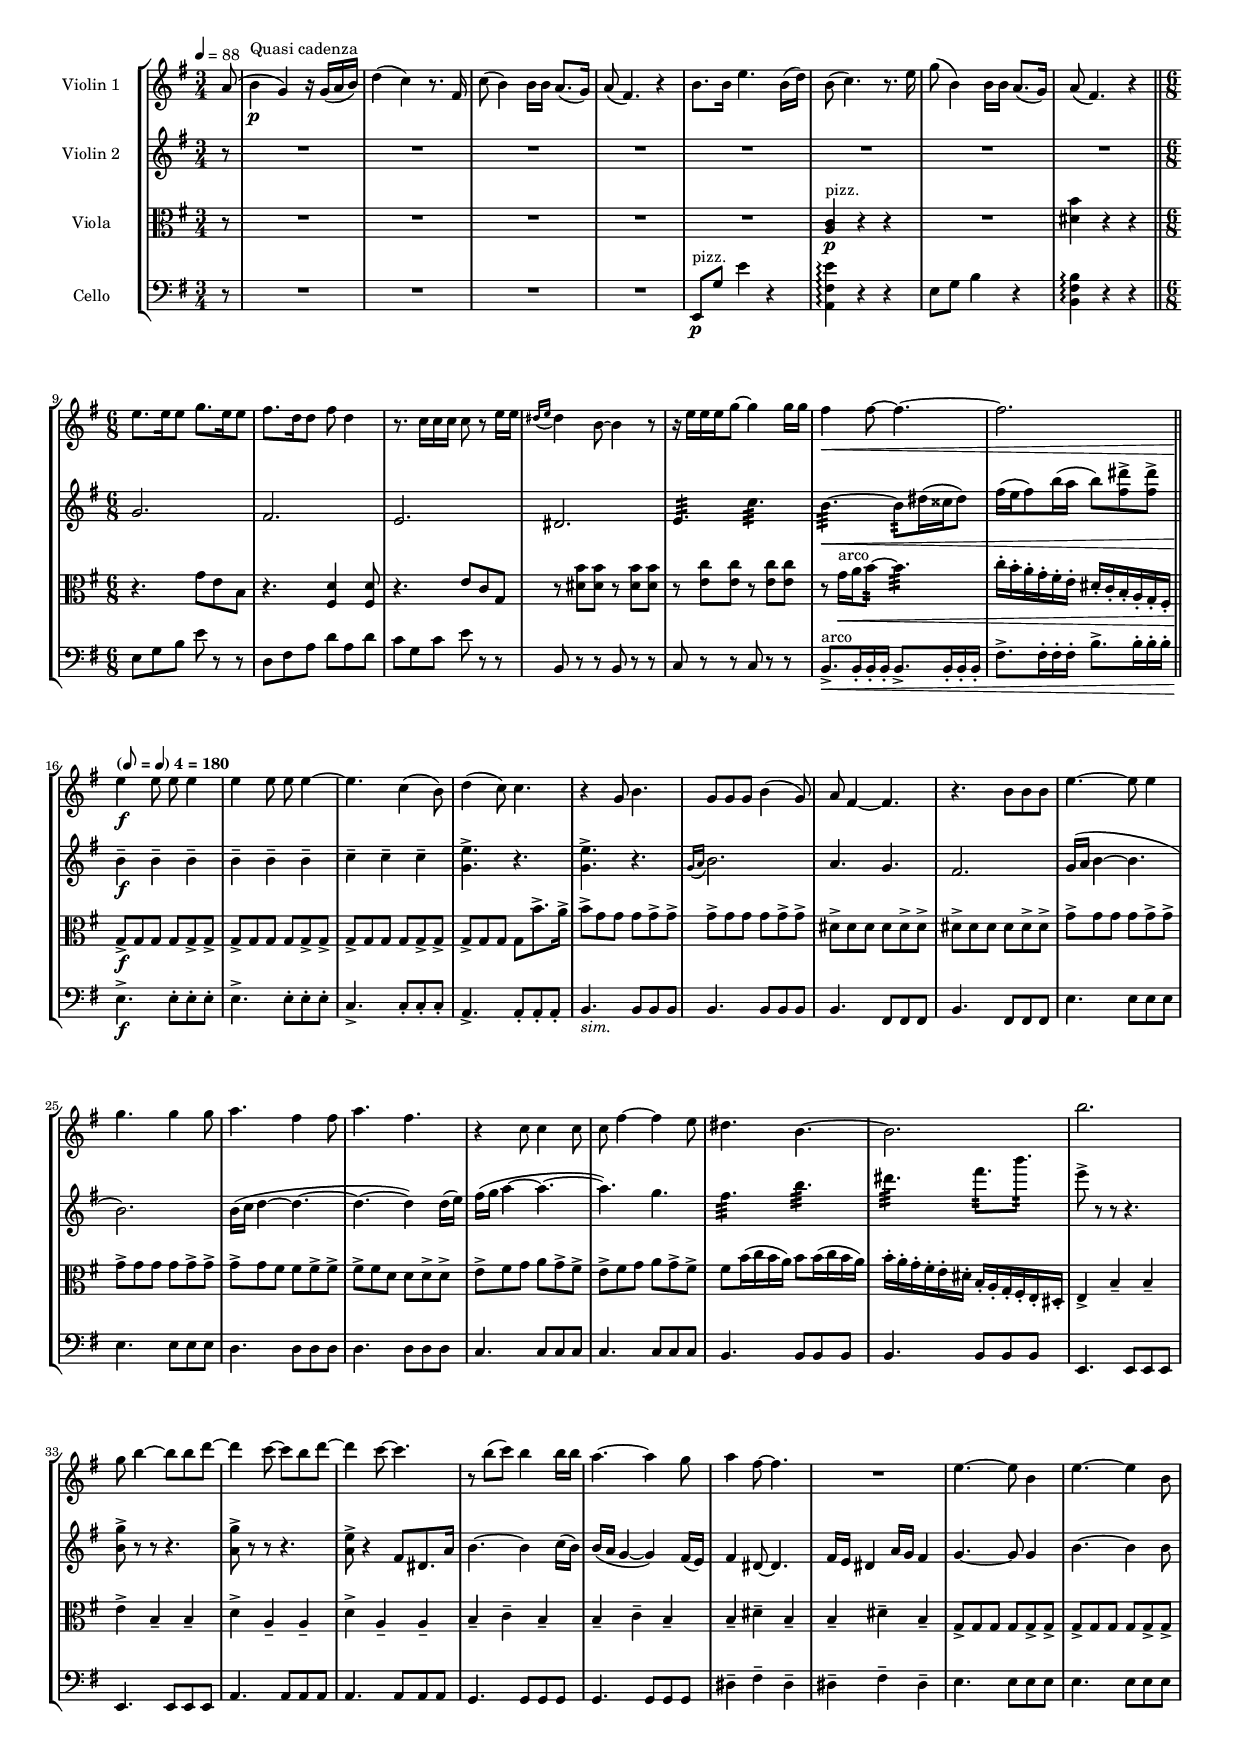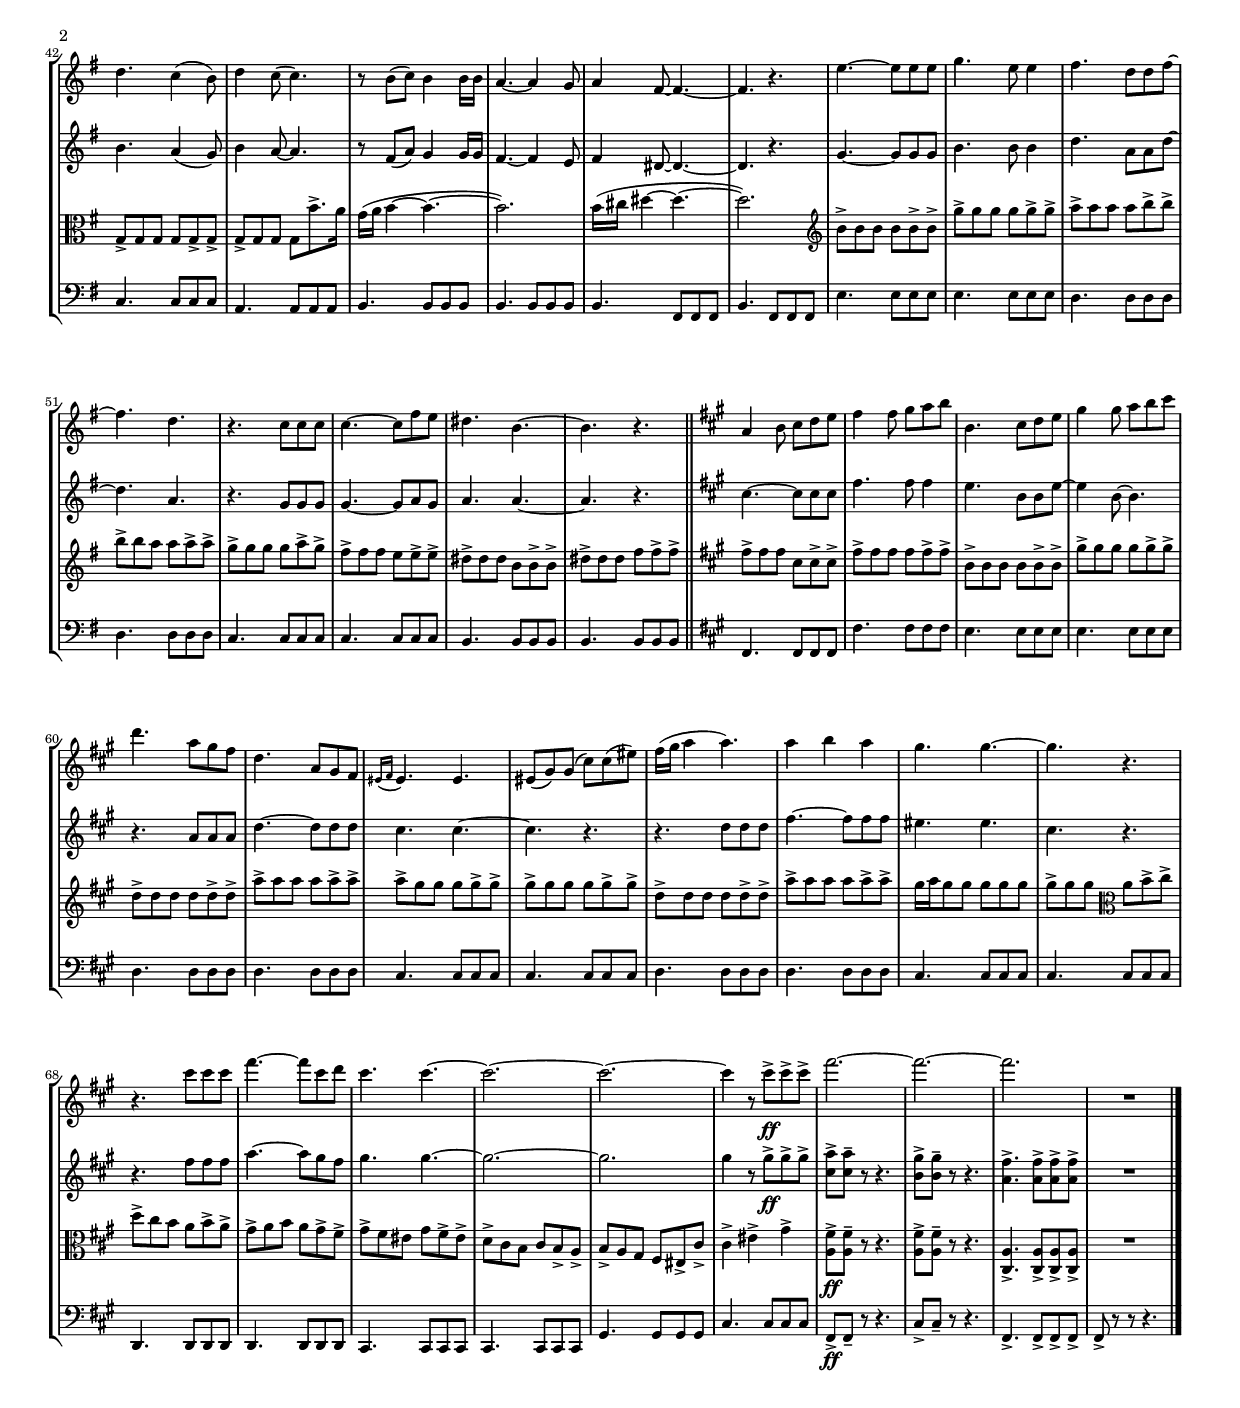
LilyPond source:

\version "2.24.4"

global = {
  \time 3/4
  \key g \major
}

Violinone = \new Voice {
  \relative c'' {
    \tempo 4 = 88
    \partial 8 a8(
    b4\p^"Quasi cadenza" g) r16 g( a b)
    d4( c) r8. fis,16
    c'8( b4) b16 b a8.( g16)
    a8( fis4.) r4
    b8. b16 e4. b16( d)
    b8( c4.) r8. e16
    g8( b,4) b16 b a8.( g16)
    a8( fis4.) r4
    \bar "||"
    \time 6/8
    e'8. e16 e8 g8. e16 e8
    fis8. d16 d8 fis8 d4
    r8. c16 c c c8 r e16 e
    \appoggiatura { dis16 e } dis4 b8~ b4 r8
    r16 e e e g8~ g4 g16 g
    fis4\< fis8~ fis4.~
    fis2.
    \bar "||"
    \tempo \markup {
      \concat {
        (
        \smaller \general-align #Y #DOWN \note {8} #1
        " = "
        \smaller \general-align #Y #DOWN \note {4} #1
        )
      } 4 = 180
    }
    e4\f e8 e e4
    e e8 e e4~
    e4. c4( b8)
    d4( c8) c4.
    r4 g8 b4.
    g8 g g b4( g8)
    a fis4~ fis4.
    r b8 b b
    e4.~ e8 e4
    g4. g4 g8
    a4. fis4 fis8
    a4. fis
    r4 c8 c4 c8
    c fis4~ fis e8
    dis4. b~
    b2.
    b'
    g8 b4~ b8 b d~
    d4 c8~ c b d~
    d4 c8~ c4.
    r8 b( c) b4 b16 b
    a4.~ a4 g8
    a4 fis8~ fis4.
    R2.
    e4.~ e8 b4
    e4.~ e4 b8
    d4. c4( b8)
    d4 c8( c4.)
    r8 b( c) b4 b16 b
    a4.~ a4 g8
    a4 fis8~ fis4.~
    fis r
    e'~ e8 e e
    g4. e8 e4
    fis4. d8 d fis~
    fis4. d
    r c8 c c
    c4.~ c8 fis e
    dis4. b~
    b r
    \bar "||"
    \key a \major
    a4 b8 cis d e
    fis4 fis8 gis a b
    b,4. cis8 d e
    gis4 gis8 a b cis
    d4. a8 gis fis
    d4. a8 gis fis
    \appoggiatura { eis16 fis } eis4. eis
    eis8( gis) gis( cis) cis( eis)
    fis16( gis a4 a4.)
    a4 b a
    gis4. gis~
    gis r
    r cis8 cis cis
    fis4.~ fis8 cis d
    cis4. cis~
    cis2.~
    cis~
    cis4 r8 cis8->\ff cis-> cis->
    fis2.~
    fis~
    fis
    R2.
    \bar "|."
  }
}


Violintwo = \new Voice {
  \relative c'' {
    \partial 8 r8
    R2.
    R
    R
    R
    R
    R
    R
    R
    \time 6/8
    g2.
    fis
    e
    dis
    e4.:32 c':32
    b4.:32~\< b8:32 dis16( cisis dis8)
    fis16( e fis8) b16( a b8) <fis dis'>-> <fis dis'>->
    b,4\f-- b-- b--
    b-- b-- b--
    c-- c-- c--
    <g e'>4.-> r
    <g e'>-> r
    \appoggiatura { g16 a } b2.
    a4. g
    fis2.
    g16( a b4~ b4.
    b2.)
    b16( c d4~ d4.~
    d~ d4) d16( e)
    fis16( g a4~ a4.~
    a) g
    fis:32 b:32
    dis:32 fis8.:32 b:32
    e,8-> r r r4.
    <b, g'>8-> r r r4.
    <a g'>8-> r r r4.
    <a e'>8-> r4 fis8 dis8. a'16
    b4.~ b4 c16( b)
    b( a g4~ g) fis16( e)
    fis4 dis8~ dis4.
    fis16 e dis4 a'16 g fis4
    g4.~ g8 g4
    b4.~ b4 b8
    b4. a4( g8)
    b4 a8~ a4.
    r8 fis( a) g4 g16 g
    fis4.~ fis4 e8
    fis4 dis8~ dis4.~
    dis r
    g4.~ g8 g g
    b4. b8 b4
    d4. a8 a d~
    d4. a
    r g8 g g
    g4.~ g8 a g
    a4. a~
    a r
    \key a \major
    cis4.~ cis8 cis cis
    fis4. fis8 fis4
    e4. b8 b e~
    e4 b8~ b4.
    r a8 a a
    d4.~ d8 d d
    cis4. cis~
    cis r
    r d8 d d
    fis4.~ fis8 fis fis
    eis4. eis
    cis r
    r fis8 fis fis
    a4.~ a8 gis fis
    gis4. gis~
    gis2.~
    gis
    gis4 r8 gis8->\ff gis-> gis->
    <cis, a'>-> <cis a'>-- r r4.
    <b gis'>8-> <b gis'>-- r r4.
    <a fis'>4.-> <a fis'>8-> <a fis'>-> <a fis'>->
    R2.
  }
}


Viola = \new Voice {
  \relative c' {
    \clef alto
    \partial 8 r8
    R2.
    R
    R
    R
    R
    <a c>4^"pizz."\p r r
    R2.
    <dis b'>4 r r
    \time 6/8
    r4. g8 e b
    r4. <fis d'>4 <fis d'>8
    r4. e'8 c g
    r <dis' b'> <dis b'> r <dis b'> <dis b'>
    r <e c'> <e c'> r <e c'> <e c'>
    r g16^"arco"\< a b8:32~ b4.:32
    c16-. b-. a-. g-. fis-. e-. dis-. c-. b-. a-. g-. fis-.
    g8->\f g g g g-> g->
    g8-> g g g g-> g->
    g8-> g g g g-> g->
    g8-> g g g b'8.-> a16->
    b8-> g g g g-> g->
    g-> g g g g-> g->
    dis-> dis dis dis dis-> dis->
    dis-> dis dis dis dis-> dis->
    g-> g g g g-> g->
    g-> g g g g-> g->
    g-> g fis fis fis-> fis->
    fis-> fis d d d-> d->
    e-> fis g a g-> fis->
    e-> fis g a g-> fis->
    fis8 b16( c b a) b8 b16( c b a)
    b16-. a-. g-. fis-. e-. dis-. b-. a-. g-. fis-. e-. dis-.
    e4-> b'-- b--
    e-> b-- b--
    d-> a-- a--
    d-> a-- a--
    b-- c-- b--
    b-- c-- b--
    b-- dis-- b--
    b-- dis-- b--
    g8-> g g g g-> g->
    g8-> g g g g-> g->
    g8-> g g g g-> g->
    g8-> g g g b'8.-> a16
    g( a b4~ b4.~
    b2.)
    b16( cis dis4~ dis4.~
    dis2.)
    \clef treble
    b8-> b b b b-> b->
    g'8-> g g g g-> g->
    a8-> a a a b-> b->
    b8-> b a a a-> a->
    g8-> g g g a-> g->
    fis8-> fis fis e e-> e->
    dis8-> dis dis b b-> b->
    dis8-> dis dis fis fis-> fis->
    \key a \major
    fis8-> fis fis cis cis-> cis->
    fis8-> fis fis fis fis-> fis->
    b,8-> b b b b-> b->
    gis'8-> gis gis gis gis-> gis->
    d8-> d d d d-> d->
    a'8-> a a a a-> a->
    a8-> gis gis gis gis-> gis->
    gis8-> gis gis gis gis-> gis->
    d8-> d d d d-> d->
    a'8-> a a a a-> a->
    gis16 a gis8 gis gis gis gis
    gis-> gis gis \clef alto a, b-> cis->
    d-> cis b a b-> a->
    gis-> a b a gis-> fis->
    gis-> fis eis gis fis-> eis->
    d-> cis b cis b-> a->
    b-> a gis fis eis-> cis'->
    cis4-> eis-> gis->
    <a, fis'>8->\ff <a fis'>-- r r4.
    <a fis'>8-> <a fis'>-- r r4.
    <a cis,>4.-> <a cis,>8-> <a cis,>8-> <a cis,>8->
    R2.
  }
}


Cello = \new Voice {
  \relative c, {
    \clef bass
    \partial 8 r8
    R2.
    R
    R
    R
    e8^"pizz."\p g' e'4 r
    <a,, fis' e'>\arpeggio r r
    e'8 g b4 r
    <b, fis' b>4\arpeggio r r
    \time 6/8
    e8 g b e r r
    d, fis a d a d
    c g c e r r
    b, r r b r r
    c r r c r r
    b8.->^"arco"\< b16-. b-. b-. b8.-> b16-. b-. b-.
    fis'8.-> fis16-. fis-. fis-. b8.-> b16-. b-. b-.
    e,4.->\f e8-. e-. e-.
    e4.-> e8-. e-. e-.
    c4.-> c8-. c-. c-.
    a4.-> a8-. a-. a-.
    b4._\markup { \italic sim. } b8 b b
    b4. b8 b b
    b4. fis8 fis fis
    b4. fis8 fis fis
    e'4. e8 e e
    e4. e8 e e
    d4. d8 d d
    d4. d8 d d
    c4. c8 c c
    c4. c8 c c
    b4. b8 b b
    b4. b8 b b
    e,4. e8 e e
    e4. e8 e e
    a4. a8 a a
    a4. a8 a a
    g4. g8 g g
    g4. g8 g g
    dis'4-- fis-- dis--
    dis4-- fis-- dis--
    e4. e8 e e
    e4. e8 e e
    c4. c8 c c
    a4. a8 a a
    b4. b8 b b
    b4. b8 b b
    b4. fis8 fis fis
    b4. fis8 fis fis
    e'4. e8 e e
    e4. e8 e e
    d4. d8 d d
    d4. d8 d d
    c4. c8 c c
    c4. c8 c c
    b4. b8 b b
    b4. b8 b b
    \key a \major
    fis4. fis8 fis fis
    fis'4. fis8 fis fis
    e4. e8 e e
    e4. e8 e e
    d4. d8 d d
    d4. d8 d d
    cis4. cis8 cis cis
    cis4. cis8 cis cis
    d4. d8 d d
    d4. d8 d d
    cis4. cis8 cis cis
    cis4. cis8 cis cis
    d,4. d8 d d
    d4. d8 d d
    cis4. cis8 cis cis
    cis4. cis8 cis cis
    gis'4. gis8 gis gis
    cis4. cis8 cis cis
    fis,8->\ff fis-- r r4.
    cis'8-> cis-- r r4.
    fis,4.-> fis8-> fis-> fis->
    fis-> r r r4.
  }
}


music = {
  <<
    \tag #'score \tag #'vn1
    \new Staff \with { instrumentName = "Violin 1" }
    << \global \Violinone >>

    \tag #'score \tag #'vn2
    \new Staff \with { instrumentName = "Violin 2" }
    << \global \Violintwo>>

    \tag #'score \tag #'vla
    \new Staff \with { instrumentName = "Viola" }
    << \global \Viola>>

    \tag #'score \tag #'vlc
    \new Staff \with { instrumentName = "Cello" }
    << \global \Cello >>
  >>
}

% These are the other files you need to save on your computer

% score.ly
% (This is the main file)

% uncomment the line below when using a separate file
%\include "piece.ly"

#(set-global-staff-size 14)

\score {
  \new StaffGroup \keepWithTag #'score \music
  \layout { }
  \midi { }
}


%{ Uncomment this block when using separate files

% vn1.ly
% (This is the Violin 1 part file)

\include "piece.ly"
\score {
  \keepWithTag #'vn1 \music
  \layout { }
}


% vn2.ly
% (This is the Violin 2 part file)

\include "piece.ly"
\score {
  \keepWithTag #'vn2 \music
  \layout { }
}


% vla.ly
% (This is the Viola part file)

\include "piece.ly"
\score {
  \keepWithTag #'vla \music
  \layout { }
}


% vlc.ly
% (This is the Cello part file)

\include "piece.ly"
\score {
  \keepWithTag #'vlc \music
  \layout { }
}

%}
